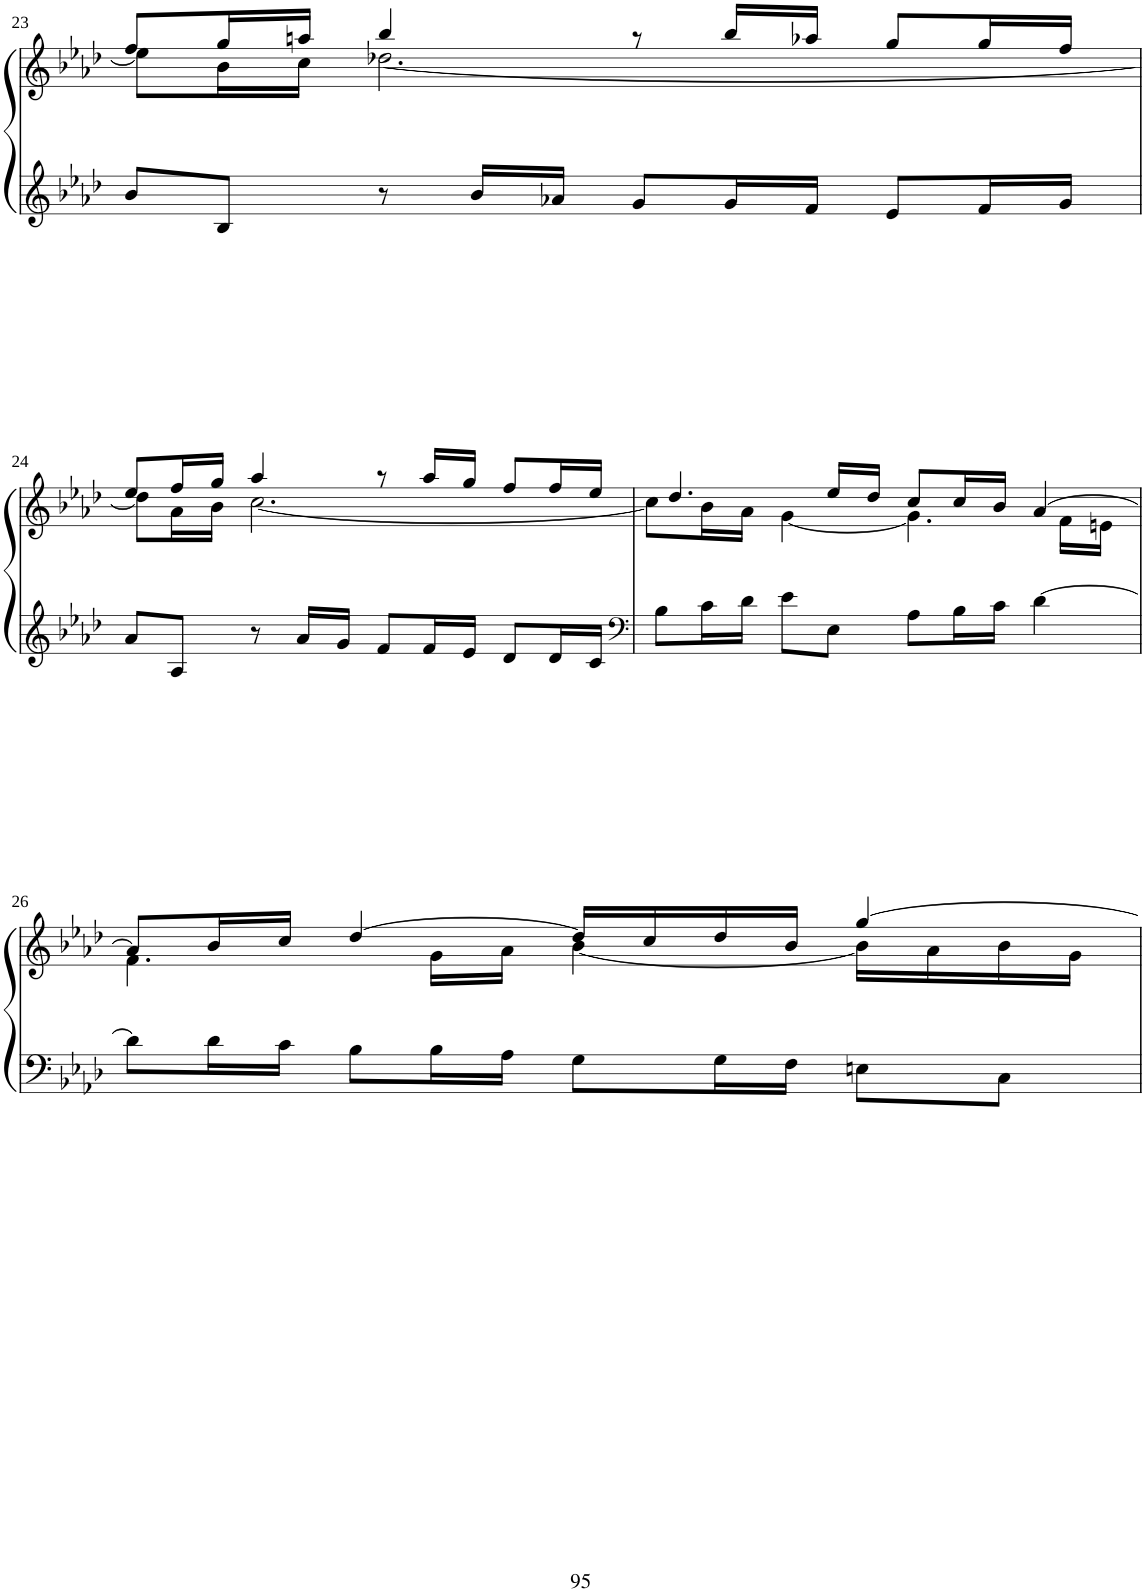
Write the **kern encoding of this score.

**kern	**kern
*part1	*part1
*staff2	*staff1
*I"Piano	*
*I'Pno	*
!!LO:PB:g=z
*clefG2	*clefG2
*k[b-e-a-d-]	*k[b-e-a-d-]
*M4/4	*M4/4
*met(c)	*met(c)
=23	=23
*	*^
8b-/L	8ff/L	8ee-\L]
8B-/J	16gg/L	16b-\L
.	16aan/JJ	16cc\JJ
8r	4bb-/	[2.dd-X\
16b-/LL	.	.
16a-X/JJ	.	.
8g/L	8r	.
16g/L	16bb-/LL	.
16f/JJ	16aa-X/JJ	.
8e-/L	8gg/L	.
16f/L	16gg/L	.
16g/JJ	16ff/JJ	.
!!LO:LB:g=z	!!
=24	=24	=24
8a-/L	8ee-/L	8dd-\L]
8A-/J	16ff/L	16a-\L
.	16gg/JJ	16b-\JJ
8r	4aa-/	[2.cc\
16a-/LL	.	.
16g/JJ	.	.
8f/L	8r	.
16f/L	16aa-/LL	.
16e-/JJ	16gg/JJ	.
8d-/L	8ff/L	.
16d-/L	16ff/L	.
16c/JJ	16ee-/JJ	.
=25	=25	=25
*clefF4	*	*
8B-\L	4.dd-/	8cc\L]
16c\L	.	16b-\L
16d-\JJ	.	16a-\JJ
8e-\L	.	[4g\
8E-\J	16ee-/LL	.
.	16dd-/JJ	.
8A-\L	8cc/L	4.g\]
16B-\L	16cc/L	.
16c\JJ	16b-/JJ	.
[4d-\	[4a-/	.
.	.	16f\LL
.	.	16en\JJ
!!LO:LB:g=z	!!
=26	=26	=26
8d-\L]	8a-/L]	4.f\
16d-\L	16b-/L	.
16c\JJ	16cc/JJ	.
8B-\L	[4dd-/	.
16B-\L	.	16g\LL
16A-\JJ	.	16a-\JJ
8G\L	16dd-/LL]	[4b-\
.	16cc/	.
16G\L	16dd-/	.
16F\JJ	16b-/JJ	.
8En\L	[4gg/	16b-\LL]
.	.	16a-\
8C\J	.	16b-\
.	.	16g\JJ
*	*v	*v
=	=
*-	*-
